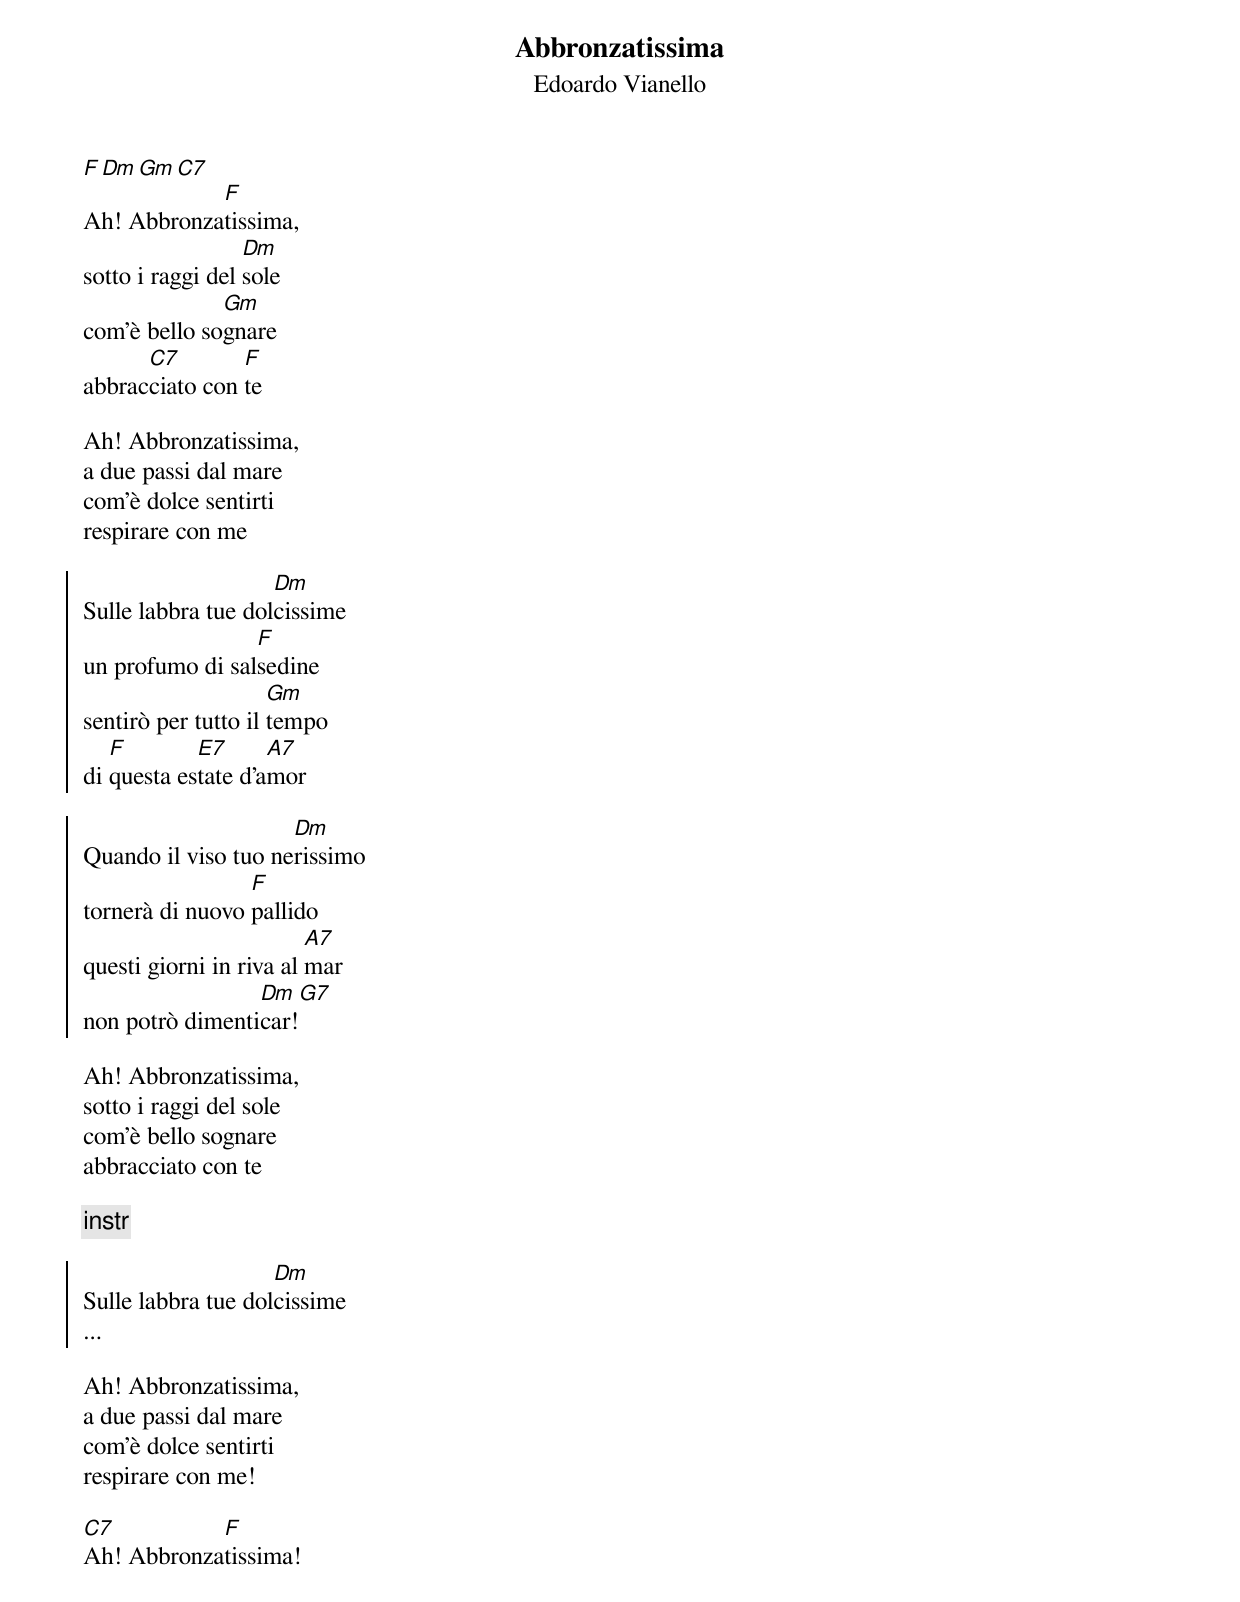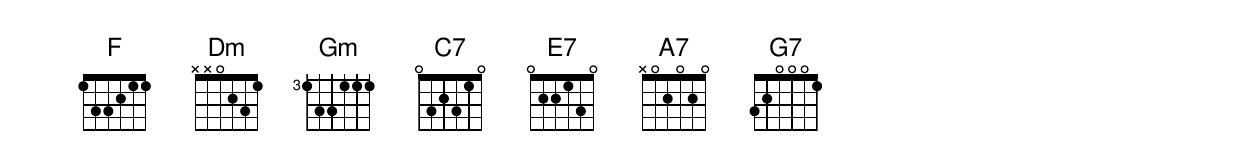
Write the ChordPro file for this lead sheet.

{title: Abbronzatissima}
{subtitle: Edoardo Vianello}

[F][Dm][Gm][C7]
Ah! Abbronza[F]tissima,
sotto i raggi del [Dm]sole
com'è bello so[Gm]gnare
abbrac[C7]ciato con [F]te

Ah! Abbronzatissima,
a due passi dal mare
com'è dolce sentirti
respirare con me

{soc}
Sulle labbra tue dol[Dm]cissime
un profumo di sal[F]sedine
sentirò per tutto il [Gm]tempo
di [F]questa es[E7]tate d'a[A7]mor

Quando il viso tuo ne[Dm]rissimo
tornerà di nuovo [F]pallido
questi giorni in riva al [A7]mar
non potrò dimenti[Dm]car![G7]
{eoc}

Ah! Abbronzatissima,
sotto i raggi del sole
com'è bello sognare
abbracciato con te

{comment: instr}

{soc}
Sulle labbra tue dol[Dm]cissime
...
{eoc}

Ah! Abbronzatissima,
a due passi dal mare
com'è dolce sentirti
respirare con me!

[C7]Ah! Abbronza[F]tissima!
